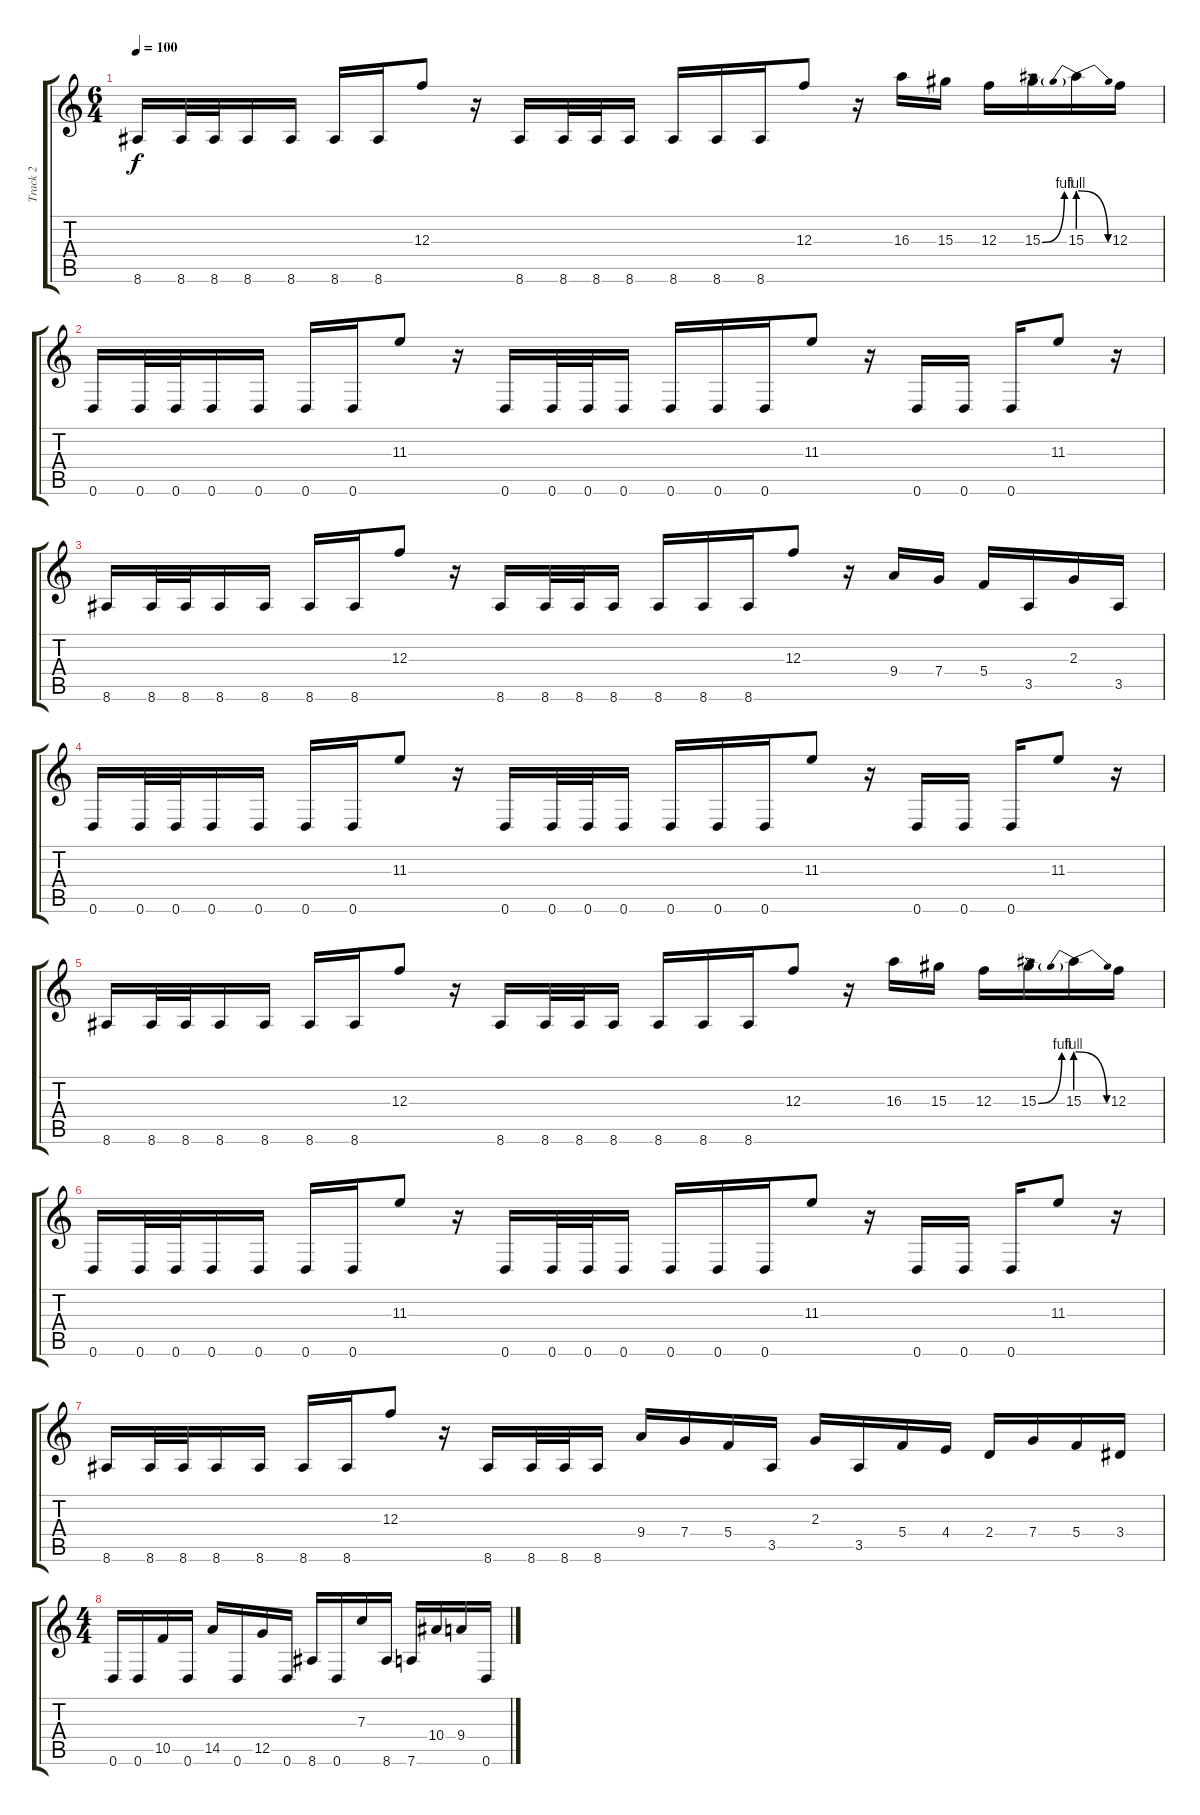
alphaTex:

\track ("Track 2" "Track 2") {instrument distortionguitar}
\staff {score tabs}
\tuning (D4 A3 F3 C3 G2 D2) {hide}
\ts (6 4)
\tempo 100
\clef g2
\ks c
8.6.16{dy f} 8.6.32 8.6.32 8.6.16 8.6.16 8.6.16 8.6.16 12.3.8 r.16 8.6.16 8.6.32 8.6.32 8.6.16 8.6.16 8.6.16 8.6.16 12.3.8 r.16 16.3.16 15.3.16 12.3.16 15.3{be (bend 0 0 60 4)}.16 15.3{be (prebendrelease 0 4 60 0)}.16 12.3.16 |
0.6.16 0.6.32 0.6.32 0.6.16 0.6.16 0.6.16 0.6.16 11.3.8 r.16 0.6.16 0.6.32 0.6.32 0.6.16 0.6.16 0.6.16 0.6.16 11.3.8 r.16 0.6.16 0.6.16 0.6.16 11.3.8 r.16 |
8.6.16 8.6.32 8.6.32 8.6.16 8.6.16 8.6.16 8.6.16 12.3.8 r.16 8.6.16 8.6.32 8.6.32 8.6.16 8.6.16 8.6.16 8.6.16 12.3.8 r.16 9.4.16 7.4.16 5.4.16 3.5.16 2.3.16 3.5.16 |
0.6.16 0.6.32 0.6.32 0.6.16 0.6.16 0.6.16 0.6.16 11.3.8 r.16 0.6.16 0.6.32 0.6.32 0.6.16 0.6.16 0.6.16 0.6.16 11.3.8 r.16 0.6.16 0.6.16 0.6.16 11.3.8 r.16 |
8.6.16 8.6.32 8.6.32 8.6.16 8.6.16 8.6.16 8.6.16 12.3.8 r.16 8.6.16 8.6.32 8.6.32 8.6.16 8.6.16 8.6.16 8.6.16 12.3.8 r.16 16.3.16 15.3.16 12.3.16 15.3{be (bend 0 0 60 4)}.16 15.3{be (prebendrelease 0 4 60 0)}.16 12.3.16 |
0.6.16 0.6.32 0.6.32 0.6.16 0.6.16 0.6.16 0.6.16 11.3.8 r.16 0.6.16 0.6.32 0.6.32 0.6.16 0.6.16 0.6.16 0.6.16 11.3.8 r.16 0.6.16 0.6.16 0.6.16 11.3.8 r.16 |
8.6.16 8.6.32 8.6.32 8.6.16 8.6.16 8.6.16 8.6.16 12.3.8 r.16 8.6.16 8.6.32 8.6.32 8.6.16 9.4.16 7.4.16 5.4.16 3.5.16 2.3.16 3.5.16 5.4.16 4.4.16 2.4.16 7.4.16 5.4.16 3.4.16 |
\ts (4 4)
0.6.16{instrument distortionguitar} 0.6.16 10.5.16 0.6.16 14.5.16 0.6.16 12.5.16 0.6.16 8.6.16 0.6.16 7.3.16 8.6.16 7.6.16 10.4.16 9.4.16 0.6.16
